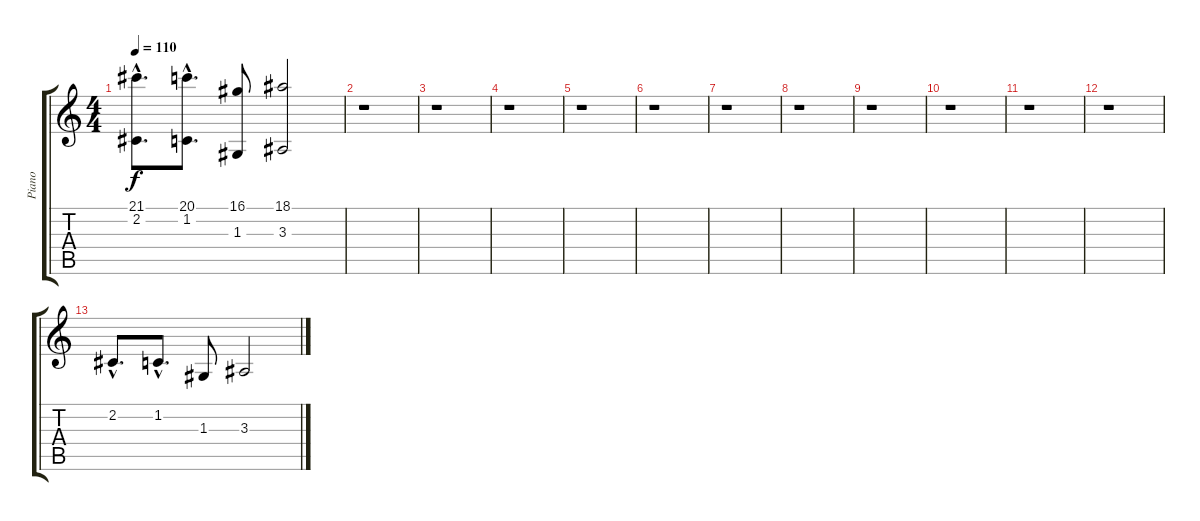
\track ("Piano" "Piano") {instrument acousticgrandpiano}
\staff {score tabs}
\tuning (E4 B3 G3 D3 A2 E2) {hide}
\ts (4 4)
\tempo 110
\clef g2
\ks c
(21.1{hac} 2.2{hac}).8{d dy f} (20.1{hac} 1.2{hac}).8{d} (16.1 1.3).8 (18.1 3.3).2 |
r.1 |
r.1 |
r.1 |
r.1 |
r.1 |
r.1 |
r.1 |
r.1 |
r.1 |
r.1 |
r.1 |
2.2{hac}.8{d} 1.2{hac}.8{d} 1.3.8 3.3.2
